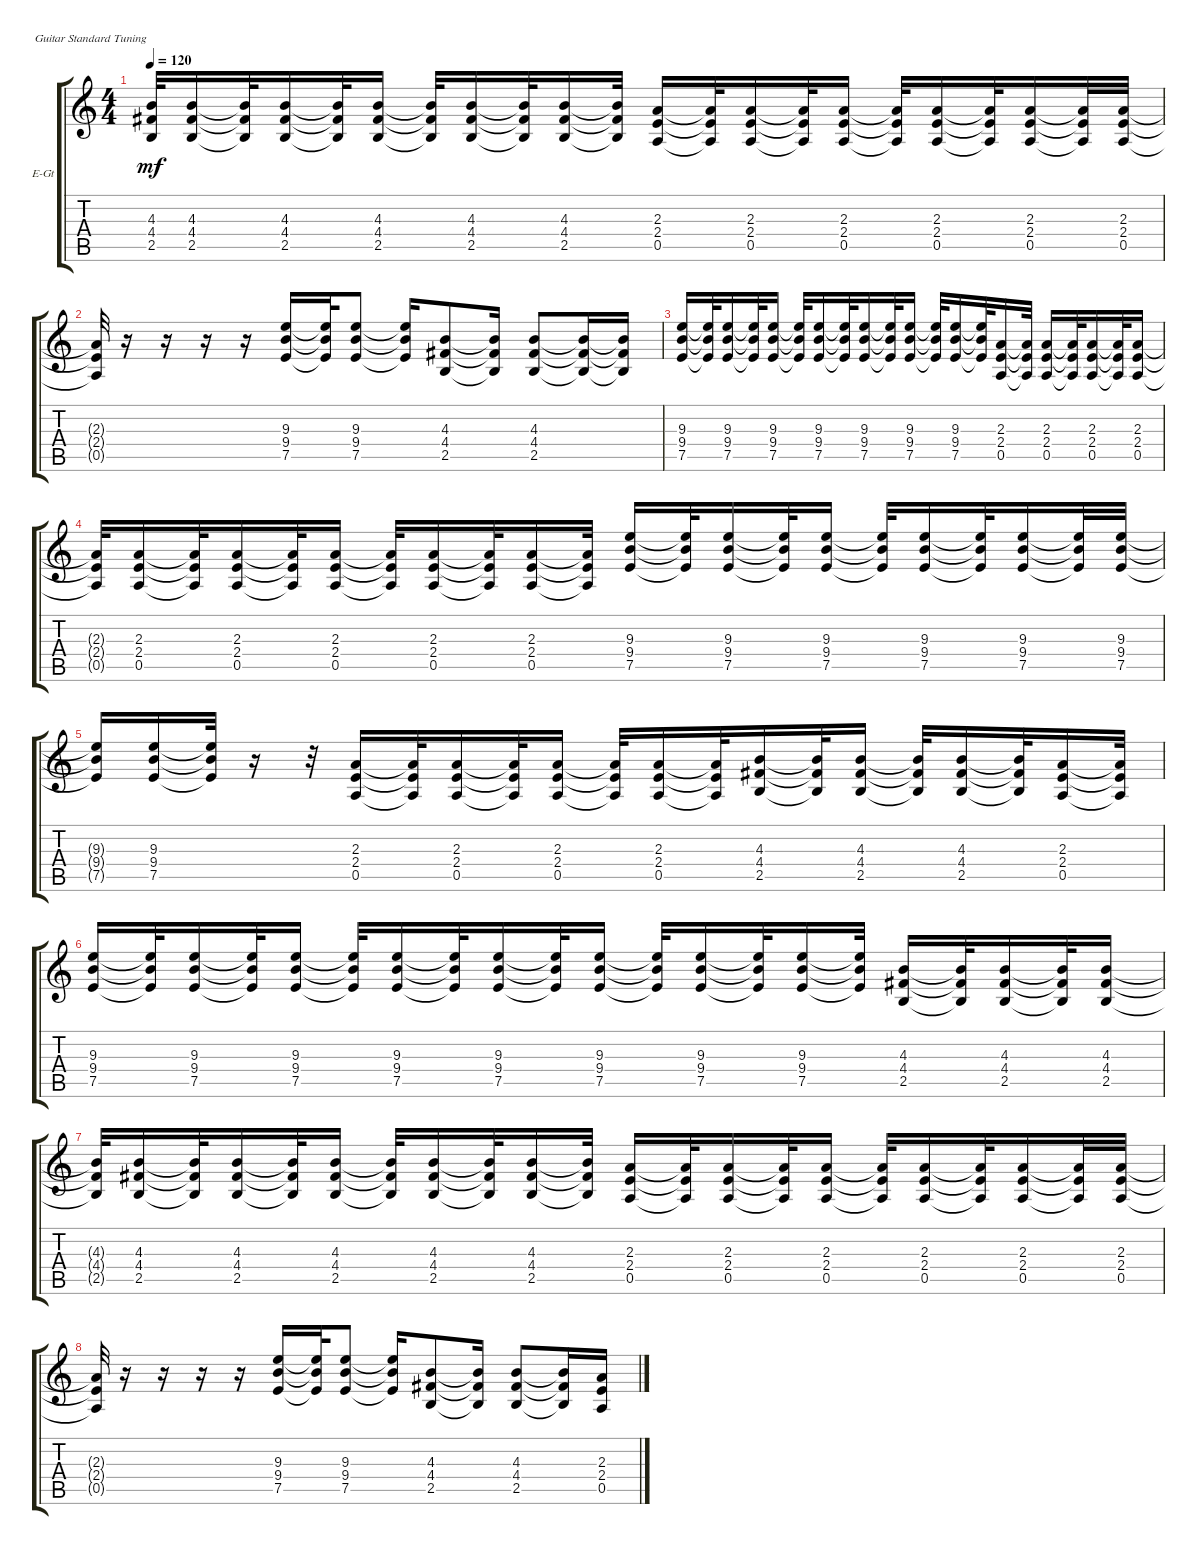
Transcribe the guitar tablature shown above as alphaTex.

\defaultSystemsLayout 4
\bracketExtendMode groupsimilarinstruments
\firstSystemTrackNameOrientation horizontal
\otherSystemsTrackNameOrientation horizontal
\track ("Electric Guitar" "E-Gt") {instrument distortionguitar}
\staff {score tabs}
\tuning (E4 B3 G3 D3 A2 E2)
\ts (4 4)
\tempo 120
\clef g2
\ks c
(2.5{t} 4.4{t} 4.3{t}).32{dy mf} (4.3 4.4 2.5).16 (4.3{t} 4.4{t} 2.5{t}).32 (4.3 4.4 2.5).16 (4.3{t} 4.4{t} 2.5{t}).32 (4.3 4.4 2.5).16 (4.3{t} 4.4{t} 2.5{t}).32 (4.3 4.4 2.5).16 (4.3{t} 4.4{t} 2.5{t}).32 (4.3 4.4 2.5).16 (4.3{t} 4.4{t} 2.5{t}).32 (0.5 2.4 2.3).16 (0.5{t} 2.4{t} 2.3{t}).32 (0.5 2.4 2.3).16 (0.5{t} 2.4{t} 2.3{t}).32 (0.5 2.4 2.3).16 (0.5{t} 2.4{t} 2.3{t}).32 (0.5 2.4 2.3).16 (0.5{t} 2.4{t} 2.3{t}).32 (0.5 2.4 2.3).16 (0.5{t} 2.4{t} 2.3{t}).32 (0.5 2.4 2.3).32 |
(0.5{t} 2.4{t} 2.3{t}).32 r.16 r.16 r.16 r.16 (7.5 9.4 9.3).16 (7.5{t} 9.4{t} 9.3{t}).32 (7.5 9.4 9.3).8 (7.5{t} 9.4{t} 9.3{t}).16 (2.5 4.4 4.3).8 (2.5{t} 4.4{t} 4.3{t}).16 (2.5 4.4 4.3).8 (2.5{t} 4.4{t} 4.3{t}).16 (2.5{t} 4.4{t} 4.3{t}).16 |
(9.3 9.4 7.5).16 (9.3{t} 9.4{t} 7.5{t}).32 (9.3 9.4 7.5).16 (9.3{t} 9.4{t} 7.5{t}).32 (9.3 9.4 7.5).16 (9.3{t} 9.4{t} 7.5{t}).32 (9.3 9.4 7.5).16 (9.3{t} 9.4{t} 7.5{t}).32 (9.3 9.4 7.5).16 (9.3{t} 9.4{t} 7.5{t}).32 (9.3 9.4 7.5).16 (9.3{t} 9.4{t} 7.5{t}).32 (9.3 9.4 7.5).16 (9.3{t} 9.4{t} 7.5{t}).32 (2.3 2.4 0.5).16 (2.3{t} 2.4{t} 0.5{t}).32 (2.3 2.4 0.5).16 (2.3{t} 2.4{t} 0.5{t}).32 (2.3 2.4 0.5).16 (2.3{t} 2.4{t} 0.5{t}).32 (2.3 2.4 0.5).16 |
(2.3{t} 2.4{t} 0.5{t}).32 (2.3 2.4 0.5).16 (2.3{t} 2.4{t} 0.5{t}).32 (2.3 2.4 0.5).16 (2.3{t} 2.4{t} 0.5{t}).32 (2.3 2.4 0.5).16 (2.3{t} 2.4{t} 0.5{t}).32 (2.3 2.4 0.5).16 (2.3{t} 2.4{t} 0.5{t}).32 (2.3 2.4 0.5).16 (2.3{t} 2.4{t} 0.5{t}).32 (9.3 9.4 7.5).16 (9.3{t} 9.4{t} 7.5{t}).32 (9.3 9.4 7.5).16 (9.3{t} 9.4{t} 7.5{t}).32 (9.3 9.4 7.5).16 (9.3{t} 9.4{t} 7.5{t}).32 (9.3 9.4 7.5).16 (9.3{t} 9.4{t} 7.5{t}).32 (9.3 9.4 7.5).16 (9.3{t} 9.4{t} 7.5{t}).32 (9.3 9.4 7.5).32 |
(9.3{t} 9.4{t} 7.5{t}).16 (9.3 9.4 7.5).16 (9.3{t} 9.4{t} 7.5{t}).32 r.16 r.32 (2.3 2.4 0.5).16 (2.3{t} 2.4{t} 0.5{t}).32 (2.3 2.4 0.5).16 (2.3{t} 2.4{t} 0.5{t}).32 (2.3 2.4 0.5).16 (2.3{t} 2.4{t} 0.5{t}).32 (2.3 2.4 0.5).16 (2.3{t} 2.4{t} 0.5{t}).32 (4.3 4.4 2.5).16 (4.3{t} 4.4{t} 2.5{t}).32 (4.3 4.4 2.5).16 (4.3{t} 4.4{t} 2.5{t}).32 (4.3 4.4 2.5).16 (4.3{t} 4.4{t} 2.5{t}).32 (0.5 2.4 2.3).16 (0.5{t} 2.4{t} 2.3{t}).32 |
(9.3 9.4 7.5).16 (9.3{t} 9.4{t} 7.5{t}).32 (9.3 9.4 7.5).16 (9.3{t} 9.4{t} 7.5{t}).32 (9.3 9.4 7.5).16 (9.3{t} 9.4{t} 7.5{t}).32 (9.3 9.4 7.5).16 (9.3{t} 9.4{t} 7.5{t}).32 (9.3 9.4 7.5).16 (9.3{t} 9.4{t} 7.5{t}).32 (9.3 9.4 7.5).16 (9.3{t} 9.4{t} 7.5{t}).32 (9.3 9.4 7.5).16 (9.3{t} 9.4{t} 7.5{t}).32 (9.3 9.4 7.5).16 (9.3{t} 9.4{t} 7.5{t}).32 (4.3 4.4 2.5).16 (4.3{t} 4.4{t} 2.5{t}).32 (4.3 4.4 2.5).16 (4.3{t} 4.4{t} 2.5{t}).32 (4.3 4.4 2.5).16 |
(2.5{t} 4.4{t} 4.3{t}).32 (4.3 4.4 2.5).16 (4.3{t} 4.4{t} 2.5{t}).32 (4.3 4.4 2.5).16 (4.3{t} 4.4{t} 2.5{t}).32 (4.3 4.4 2.5).16 (4.3{t} 4.4{t} 2.5{t}).32 (4.3 4.4 2.5).16 (4.3{t} 4.4{t} 2.5{t}).32 (4.3 4.4 2.5).16 (4.3{t} 4.4{t} 2.5{t}).32 (0.5 2.4 2.3).16 (0.5{t} 2.4{t} 2.3{t}).32 (0.5 2.4 2.3).16 (0.5{t} 2.4{t} 2.3{t}).32 (0.5 2.4 2.3).16 (0.5{t} 2.4{t} 2.3{t}).32 (0.5 2.4 2.3).16 (0.5{t} 2.4{t} 2.3{t}).32 (0.5 2.4 2.3).16 (0.5{t} 2.4{t} 2.3{t}).32 (0.5 2.4 2.3).32 |
(0.5{t} 2.4{t} 2.3{t}).32 r.16 r.16 r.16 r.16 (7.5 9.4 9.3).16 (7.5{t} 9.4{t} 9.3{t}).32 (7.5 9.4 9.3).8 (7.5{t} 9.4{t} 9.3{t}).16 (2.5 4.4 4.3).8 (2.5{t} 4.4{t} 4.3{t}).16 (2.5 4.4 4.3).8 (2.5{t} 4.4{t} 4.3{t}).16 (0.5 2.4 2.3).16
